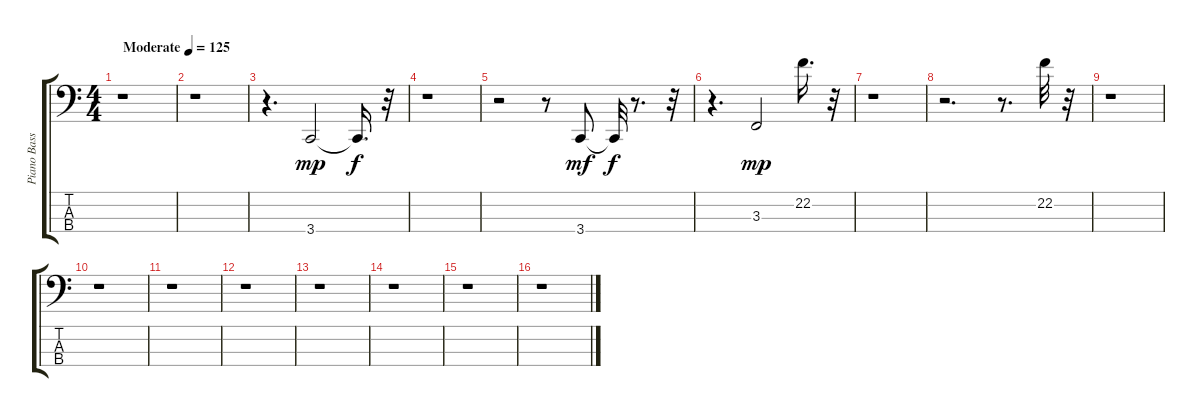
\track ("Piano Bass" "Piano Bass") {solo instrument acousticgrandpiano}
\staff {score tabs}
\tuning (C-1 G2 D2 A1) {hide}
\ts (4 4)
\tempo (125 "Moderate")
\clef f4
\ks c
r.1{dy mp instrument acousticgrandpiano} |
r.1 |
r.4{d} 3.4.2 3.4{t}.16{d dy f} r.32 |
r.1 |
r.2 r.8 3.4.8{dy mf} 3.4{t}.32{dy f} r.8{d} r.32 |
r.4{d} 3.3.2{dy mp} 22.2.16{d} r.32 |
r.1 |
r.2{d} r.8{d} 22.2.32 r.32 |
r.1 |
r.1 |
r.1 |
r.1 |
r.1 |
r.1 |
r.1 |
r.1
